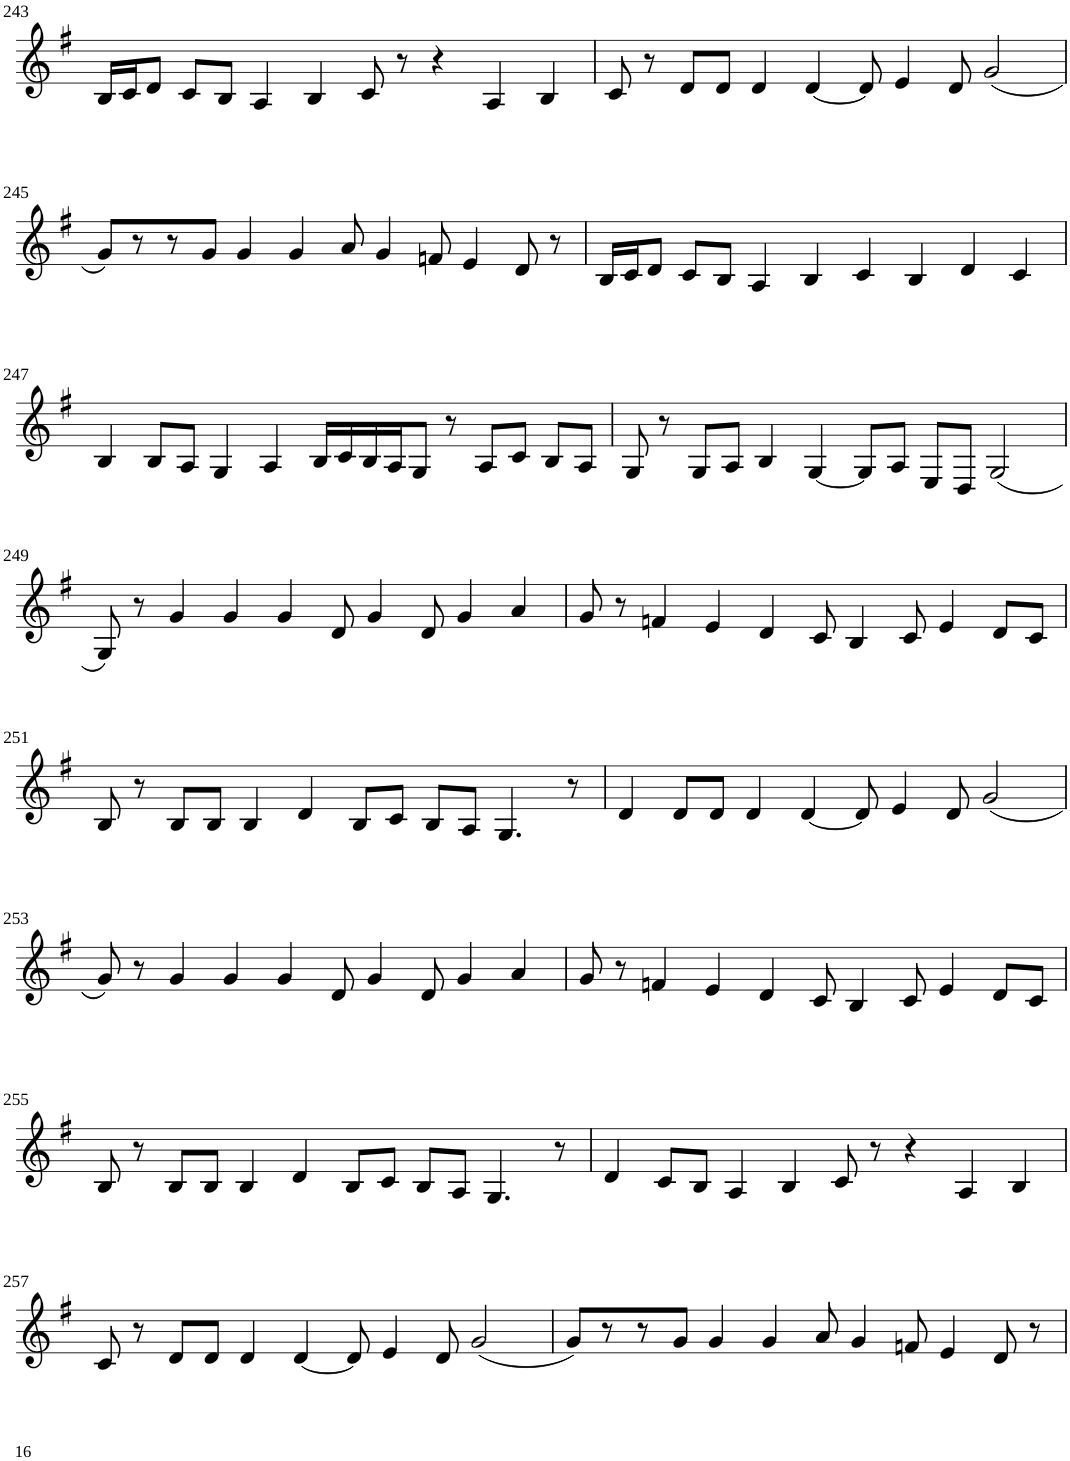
**kern
*part1
*staff1
*I"Violin
!!LO:PB:g=z
*clefG2
*k[f#]
*G:
*M8/4
=243
16B/LL
16c/J
8d/J
8c/L
8B/J
4A/
4B/
8c/
8r
4r
4A/
4B/
=244
8c/
8r
8d/L
8d/J
4d/
[4d/
8d/]
4e/
8d/
(2g/
!!LO:LB:g=z
=245
8g/L)
8r
8r
8g/J
4g/
4g/
8a/
4g/
8fn/
4e/
8d/
8r
=246
16B/LL
16c/J
8d/J
8c/L
8B/J
4A/
4B/
4c/
4B/
4d/
4c/
!!LO:LB:g=z
=247
4B/
8B/L
8A/J
4G/
4A/
16B/LL
16c/
16B/
16A/J
8G/J
8r
8A/L
8c/J
8B/L
8A/J
=248
8G/
8r
8G/L
8A/J
4B/
[4G/
8G/L]
8A/J
8E/L
8D/J
(2G/
!!LO:LB:g=z
=249
8G/)
8r
4g/
4g/
4g/
8d/
4g/
8d/
4g/
4a/
=250
8g/
8r
4fn/
4e/
4d/
8c/
4B/
8c/
4e/
8d/L
8c/J
!!LO:LB:g=z
=251
8B/
8r
8B/L
8B/J
4B/
4d/
8B/L
8c/J
8B/L
8A/J
4.G/
8r
=252
4d/
8d/L
8d/J
4d/
[4d/
8d/]
4e/
8d/
(2g/
!!LO:LB:g=z
=253
8g/)
8r
4g/
4g/
4g/
8d/
4g/
8d/
4g/
4a/
=254
8g/
8r
4fn/
4e/
4d/
8c/
4B/
8c/
4e/
8d/L
8c/J
!!LO:LB:g=z
=255
8B/
8r
8B/L
8B/J
4B/
4d/
8B/L
8c/J
8B/L
8A/J
4.G/
8r
=256
4d/
8c/L
8B/J
4A/
4B/
8c/
8r
4r
4A/
4B/
!!LO:LB:g=z
=257
8c/
8r
8d/L
8d/J
4d/
[4d/
8d/]
4e/
8d/
(2g/
=258
8g/L)
8r
8r
8g/J
4g/
4g/
8a/
4g/
8fn/
4e/
8d/
8r
=
*-
